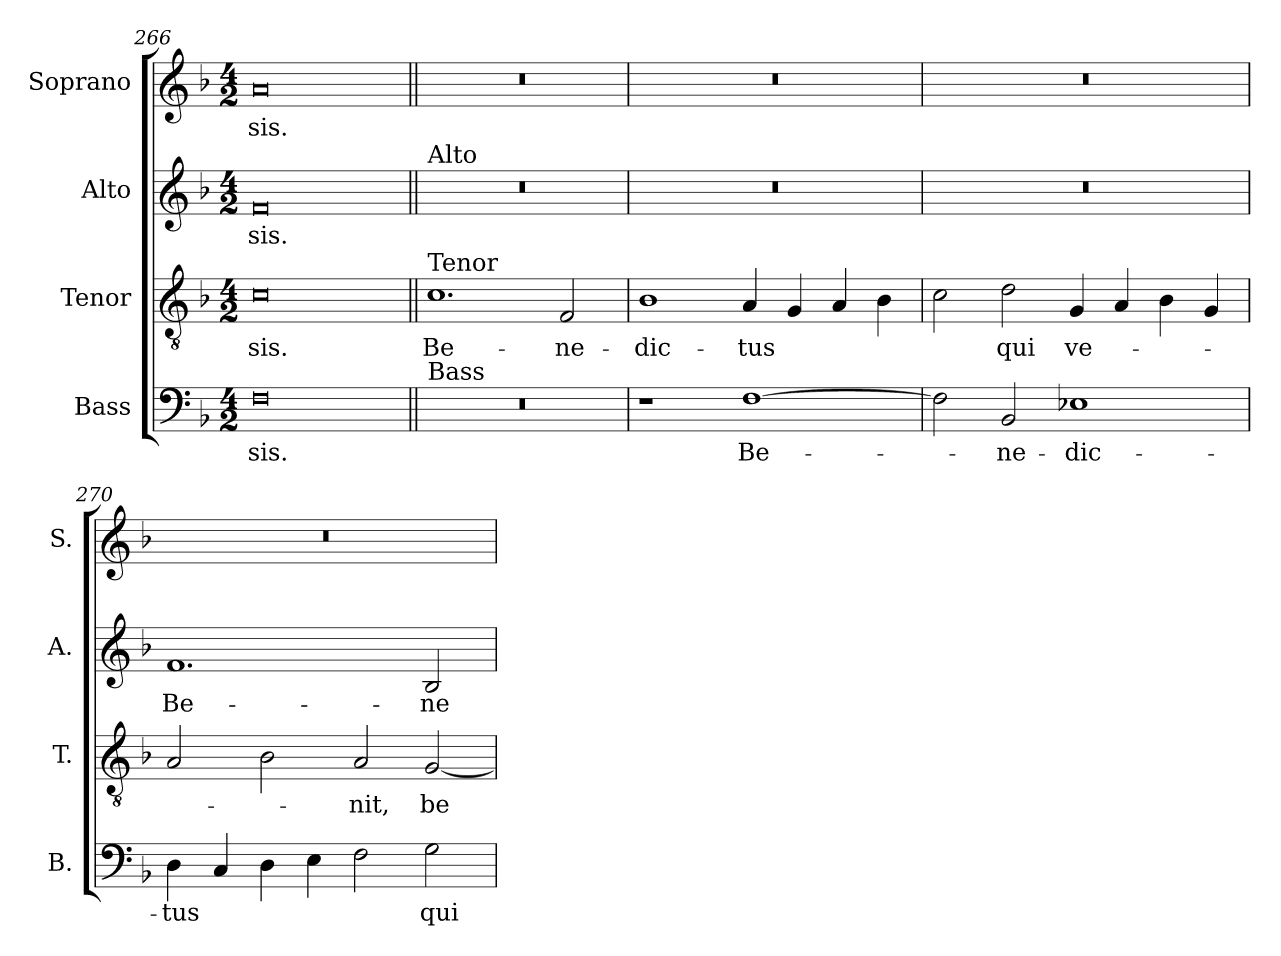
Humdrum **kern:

**kern	**text	**kern	**text	**kern	**text	**kern	**text
*part4	*part4	*part3	*part3	*part2	*part2	*part1	*part1
*staff4	*staff4	*staff3	*staff3	*staff2	*staff2	*staff1	*staff1
*I"Bass	*	*I"Tenor	*	*I"Alto	*	*I"Soprano	*
*I'B.	*	*I'T.	*	*I'A.	*	*I'S.	*
*clefF4	*	*clefGv2	*	*clefG2	*	*clefG2	*
*	*	*ITrd7c12	*	*	*	*	*
*k[b-]	*	*k[b-]	*	*k[b-]	*	*k[b-]	*
*F:	*	*F:	*	*F:	*	*F:	*
*M4/2	*	*M4/2	*	*M4/2	*	*M4/2	*
=266	=266	=266	=266	=266	=266	=266	=266
!	!LO:LY:b:color=#000000	!	!	!	!	!	!
!	!	!	!LO:LY:b:color=#000000	!	!	!	!
!	!	!	!	!	!LO:LY:b:color=#000000	!	!
!	!	!	!	!	!	!	!LO:LY:b:color=#000000
0Fi	-sis.	0Ci	-sis.	0fi	-sis.	0ai	-sis.
!!LO:LB:g=z
=267||	=267||	=267||	=267||	=267||	=267||	=267||	=267||
!LO:N:vis=1	!	!	!	!	!	!	!
!	!	!	!	!LO:TX:a:t=Alto	!	!	!
!	!	!LO:TX:a:t=Tenor	!	!	!	!	!
!LO:TX:a:t=Bass	!	!	!	!	!	!	!
!	!	!	!LO:LY:b:color=#000000	!LO:N:vis=1	!	!LO:N:vis=1	!
0r	.	1.Ci	Be-	0r	.	0r	.
!	!	!	!LO:LY:b:color=#000000	!	!	!	!
.	.	2FFi/	-ne-	.	.	.	.
=268	=268	=268	=268	=268	=268	=268	=268
!	!	!	!LO:LY:b:color=#000000	!LO:N:vis=1	!	!LO:N:vis=1	!
1r	.	1BB-i	-dic-	0r	.	0r	.
!	!LO:LY:b:color=#000000	!	!	!	!	!	!
!	!	!	!LO:LY:b:color=#000000	!	!	!	!
[1Fi	Be-	4AAi/	-tus	.	.	.	.
.	.	4GGi/	.	.	.	.	.
.	.	4AAi/	.	.	.	.	.
.	.	4BB-i\	.	.	.	.	.
=269	=269	=269	=269	=269	=269	=269	=269
!	!	!	!	!LO:N:vis=1	!	!LO:N:vis=1	!
2Fi\]	.	2Ci\	.	0r	.	0r	.
!	!LO:LY:b:color=#000000	!	!	!	!	!	!
!	!	!	!LO:LY:b:color=#000000	!	!	!	!
2BB-i/	-ne-	2Di\	qui	.	.	.	.
!	!LO:LY:b:color=#000000	!	!	!	!	!	!
!	!	!	!LO:LY:b:color=#000000	!	!	!	!
1E-Xi	-dic-	4GGi/	ve-	.	.	.	.
.	.	4AAi/	.	.	.	.	.
.	.	4BB-i\	.	.	.	.	.
.	.	4GGi/	.	.	.	.	.
=270	=270	=270	=270	=270	=270	=270	=270
!	!LO:LY:b:color=#000000	!	!	!	!	!	!
!	!	!	!	!	!LO:LY:b:color=#000000	!LO:N:vis=1	!
4Di\	-tus	2AAi/	.	1.fi	Be-	0r	.
4Ci/	.	.	.	.	.	.	.
4Di\	.	2BB-i\	.	.	.	.	.
4Ei\	.	.	.	.	.	.	.
!	!	!	!LO:LY:b:color=#000000	!	!	!	!
2Fi\	.	2AAi/	-nit,	.	.	.	.
!	!LO:LY:b:color=#000000	!	!	!	!	!	!
!	!	!	!LO:LY:b:color=#000000	!	!	!	!
!	!	!	!	!	!LO:LY:b:color=#000000	!	!
2Gi\	qui	[2GGi/	be-	2B-i/	-ne-	.	.
=	=	=	=	=	=	=	=
*-	*-	*-	*-	*-	*-	*-	*-
